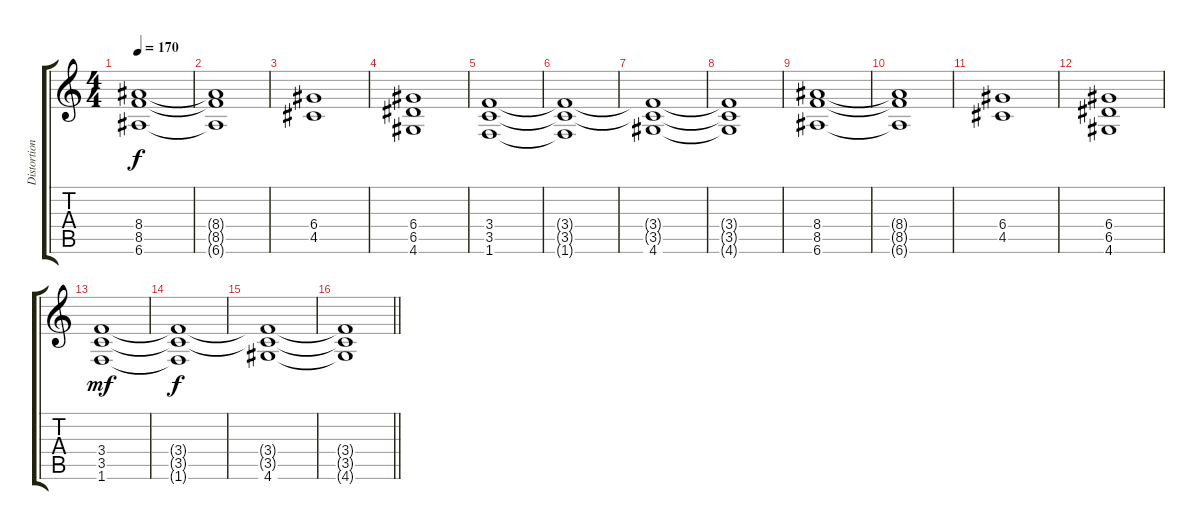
\track ("Distortion Guitar I" "Distortion") {instrument distortionguitar}
\staff {score tabs}
\tuning (E4 B3 G3 D3 A2 E2) {hide}
\ts (4 4)
\tempo 170
\clef g2
\ks c
(8.4 8.5 6.6).1{dy f} |
(8.4{t} 8.5{t} 6.6{t}).1 |
(6.4 4.5).1 |
(6.4 6.5 4.6).1 |
(3.4 3.5 1.6).1 |
(3.4{t} 3.5{t} 1.6{t}).1 |
(3.4{t} 3.5{t} 4.6).1 |
(3.4{t} 3.5{t} 4.6{t}).1 |
(8.4 8.5 6.6).1 |
(8.4{t} 8.5{t} 6.6{t}).1 |
(6.4 4.5).1 |
(6.4 6.5 4.6).1 |
(3.4 3.5 1.6).1{dy mf} |
(3.4{t} 3.5{t} 1.6{t}).1{dy f} |
(3.4{t} 3.5{t} 4.6).1 |
\barLineRight lightlight
(3.4{t} 3.5{t} 4.6{t}).1
